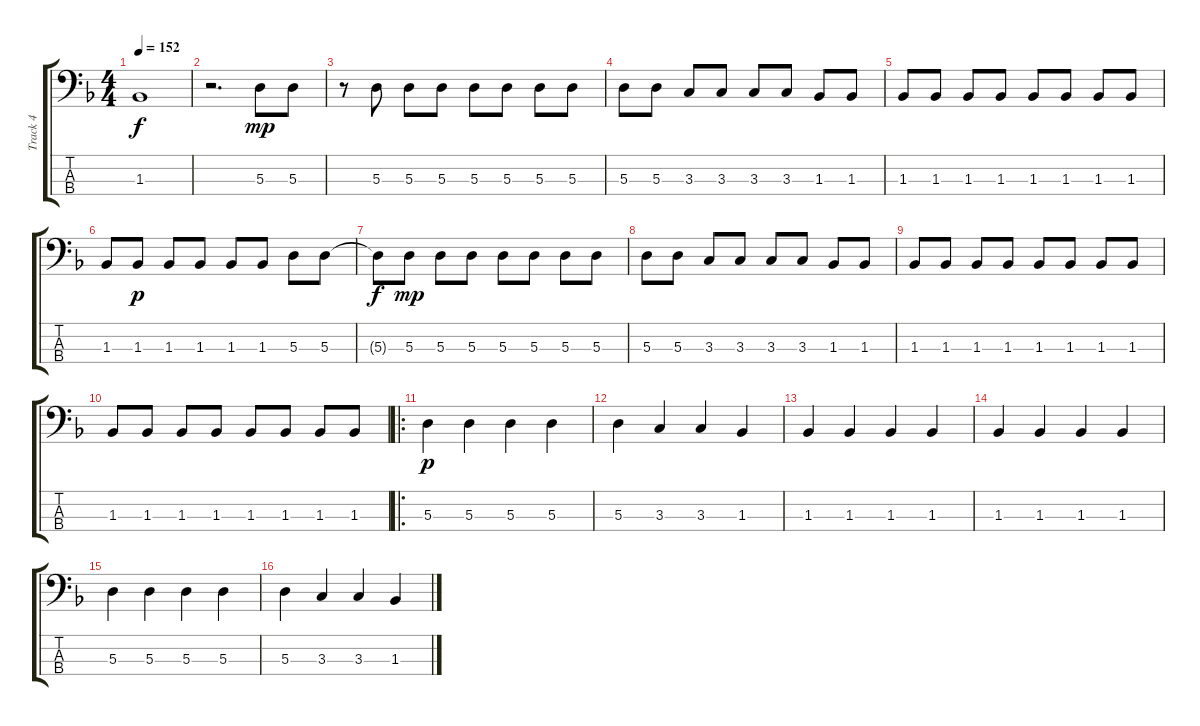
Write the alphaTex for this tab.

\track ("Track 4" "Track 4") {instrument electricbassfinger}
\staff {score tabs}
\tuning (G2 D2 A1 E1) {hide}
\ts (4 4)
\tempo 152
\clef f4
\ks f
1.3{t}.1{dy f} |
r.2{d} 5.3.8{dy mp} 5.3.8 |
r.8 5.3.8 5.3.8 5.3.8 5.3.8 5.3.8 5.3.8 5.3.8 |
5.3.8 5.3.8 3.3.8 3.3.8 3.3.8 3.3.8 1.3.8 1.3.8 |
1.3.8 1.3.8 1.3.8 1.3.8 1.3.8 1.3.8 1.3.8 1.3.8 |
1.3.8 1.3.8{dy p} 1.3.8 1.3.8 1.3.8 1.3.8 5.3.8 5.3.8 |
5.3{t}.8{dy f} 5.3.8{dy mp} 5.3.8 5.3.8 5.3.8 5.3.8 5.3.8 5.3.8 |
5.3.8 5.3.8 3.3.8 3.3.8 3.3.8 3.3.8 1.3.8 1.3.8 |
1.3.8 1.3.8 1.3.8 1.3.8 1.3.8 1.3.8 1.3.8 1.3.8 |
1.3.8 1.3.8 1.3.8 1.3.8 1.3.8 1.3.8 1.3.8 1.3.8 |
\ro
5.3.4{dy p} 5.3.4 5.3.4 5.3.4 |
5.3.4 3.3.4 3.3.4 1.3.4 |
1.3.4 1.3.4 1.3.4 1.3.4 |
1.3.4 1.3.4 1.3.4 1.3.4 |
5.3.4 5.3.4 5.3.4 5.3.4 |
5.3.4 3.3.4 3.3.4 1.3.4
